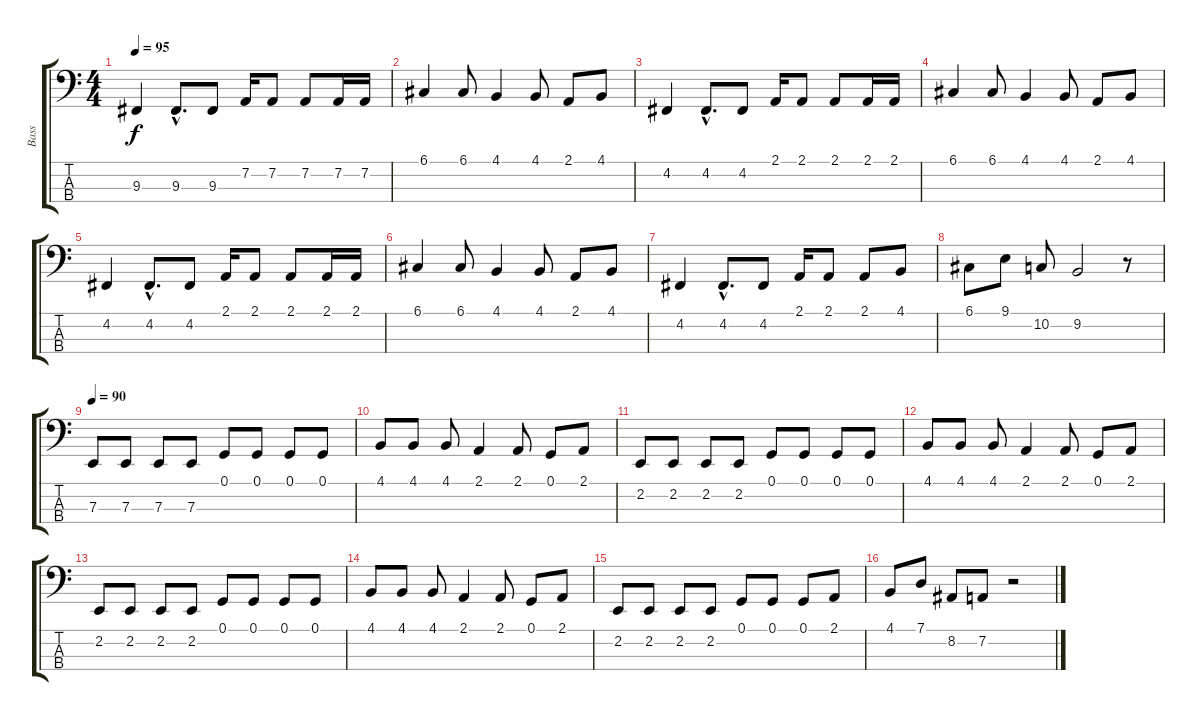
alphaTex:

\track ("Bass" "Bass") {instrument acousticbass}
\staff {score tabs}
\tuning (G1 D1 A0 E0) {hide}
\ts (4 4)
\tempo 95
\clef f4
\ks c
9.3.4{dy f} 9.3{hac}.8{d} 9.3.8 7.2.16 7.2.8 7.2.8 7.2.16 7.2.16 |
6.1.4 6.1.8 4.1.4 4.1.8 2.1.8 4.1.8 |
4.2.4 4.2{hac}.8{d} 4.2.8 2.1.16 2.1.8 2.1.8 2.1.16 2.1.16 |
6.1.4 6.1.8 4.1.4 4.1.8 2.1.8 4.1.8 |
4.2.4 4.2{hac}.8{d} 4.2.8 2.1.16 2.1.8 2.1.8 2.1.16 2.1.16 |
6.1.4 6.1.8 4.1.4 4.1.8 2.1.8 4.1.8 |
4.2.4 4.2{hac}.8{d} 4.2.8 2.1.16 2.1.8 2.1.8 4.1.8 |
6.1.8 9.1.8 10.2.8 9.2.2 r.8 |
\tempo 90
7.3.8 7.3.8 7.3.8 7.3.8 0.1.8 0.1.8 0.1.8 0.1.8 |
4.1.8 4.1.8 4.1.8 2.1.4 2.1.8 0.1.8 2.1.8 |
2.2.8 2.2.8 2.2.8 2.2.8 0.1.8 0.1.8 0.1.8 0.1.8 |
4.1.8 4.1.8 4.1.8 2.1.4 2.1.8 0.1.8 2.1.8 |
2.2.8 2.2.8 2.2.8 2.2.8 0.1.8 0.1.8 0.1.8 0.1.8 |
4.1.8 4.1.8 4.1.8 2.1.4 2.1.8 0.1.8 2.1.8 |
2.2.8 2.2.8 2.2.8 2.2.8 0.1.8 0.1.8 0.1.8 2.1.8 |
4.1.8 7.1.8 8.2.8 7.2.8 r.2
